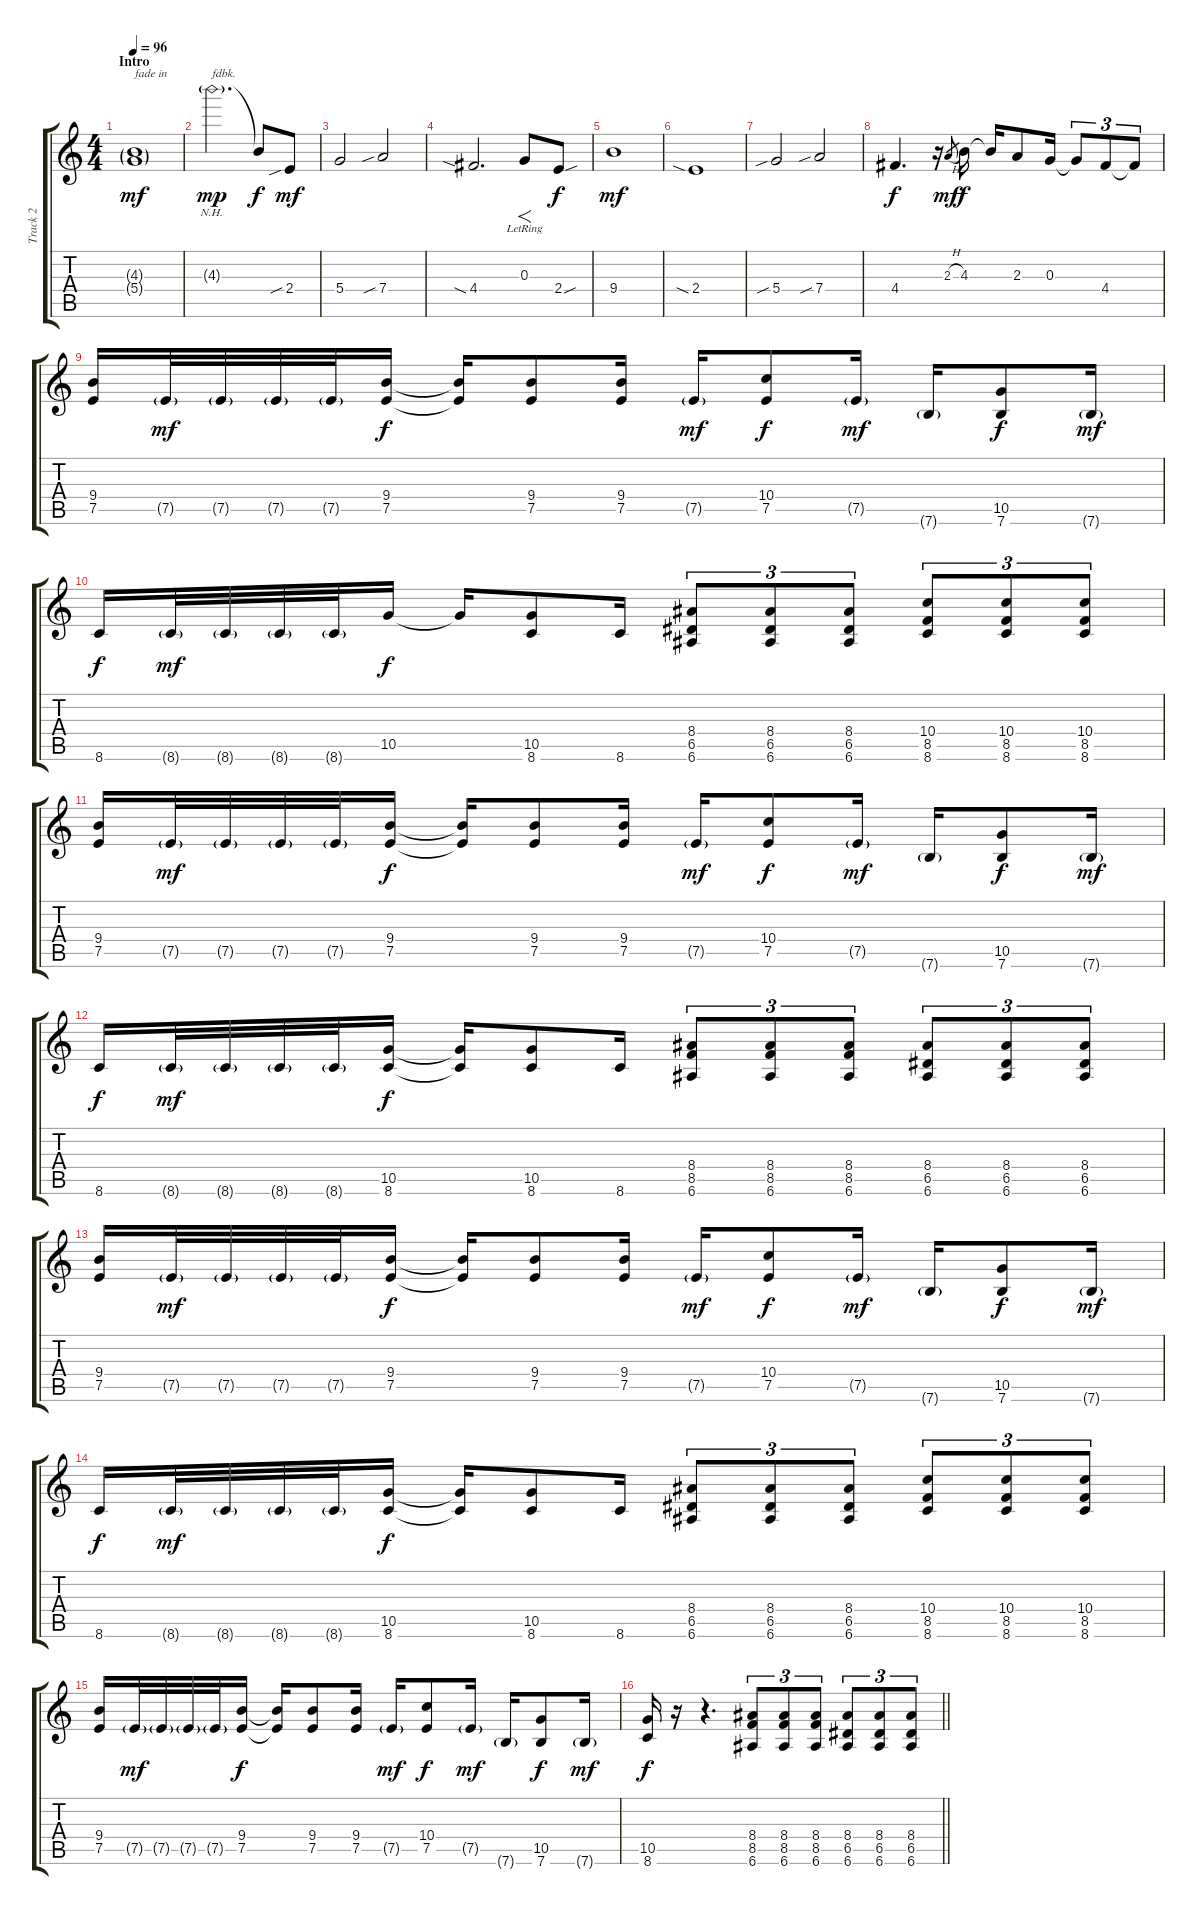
\track ("Track 2" "Track 2") {instrument overdrivenguitar}
\staff {score tabs}
\tuning (E4 B3 G3 D3 A2 E2) {hide}
\ts (4 4)
\section ("" "Intro")
\tempo 96
\clef g2
\ks c
(4.3{g} 5.4{g}).1{txt "fade in" dy mf instrument overdrivenguitar} |
4.3{nh g}.2{d txt "fdbk." dy mp} 4.3{t}.8{dy f} 2.4{sib}.8{dy mf} |
5.4.2 7.4{sib}.2 |
4.4{sia}.2{d} 0.3{lr}.8{f} 2.4{sou}.8{dy f} |
9.4.1{dy mf} |
2.4{sia}.1 |
5.4{sib}.2 7.4{sib}.2 |
4.4.4{d dy f} r.16 2.3{h}.8{gr dy mf} 4.3.16{dy f} 4.3{t}.16 2.3.8 0.3.16 0.3{t}.8{tu (3 2)} 4.4.8{tu (3 2)} 4.4{t}.8{tu (3 2)} |
(9.4 7.5).16 7.5{g}.32{dy mf} 7.5{g}.32 7.5{g}.32 7.5{g}.32 (9.4 7.5).16{dy f} (9.4{t} 7.5{t}).16 (9.4 7.5).8 (9.4 7.5).16 7.5{g}.16{dy mf} (10.4 7.5).8{dy f} 7.5{g}.16{dy mf} 7.6{g}.16 (10.5 7.6).8{dy f} 7.6{g}.16{dy mf} |
8.6.16{dy f} 8.6{g}.32{dy mf} 8.6{g}.32 8.6{g}.32 8.6{g}.32 10.5.16{dy f} 10.5{t}.16 (10.5 8.6).8 8.6.16 (8.4 6.5 6.6).8{tu (3 2)} (8.4 6.5 6.6).8{tu (3 2)} (8.4 6.5 6.6).8{tu (3 2)} (10.4 8.5 8.6).8{tu (3 2)} (10.4 8.5 8.6).8{tu (3 2)} (10.4 8.5 8.6).8{tu (3 2)} |
(9.4 7.5).16 7.5{g}.32{dy mf} 7.5{g}.32 7.5{g}.32 7.5{g}.32 (9.4 7.5).16{dy f} (9.4{t} 7.5{t}).16 (9.4 7.5).8 (9.4 7.5).16 7.5{g}.16{dy mf} (10.4 7.5).8{dy f} 7.5{g}.16{dy mf} 7.6{g}.16 (10.5 7.6).8{dy f} 7.6{g}.16{dy mf} |
8.6.16{dy f} 8.6{g}.32{dy mf} 8.6{g}.32 8.6{g}.32 8.6{g}.32 (10.5 8.6).16{dy f} (10.5{t} 8.6{t}).16 (10.5 8.6).8 8.6.16 (8.4 8.5 6.6).8{tu (3 2)} (8.4 8.5 6.6).8{tu (3 2)} (8.4 8.5 6.6).8{tu (3 2)} (8.4 6.5 6.6).8{tu (3 2)} (8.4 6.5 6.6).8{tu (3 2)} (8.4 6.5 6.6).8{tu (3 2)} |
(9.4 7.5).16 7.5{g}.32{dy mf} 7.5{g}.32 7.5{g}.32 7.5{g}.32 (9.4 7.5).16{dy f} (9.4{t} 7.5{t}).16 (9.4 7.5).8 (9.4 7.5).16 7.5{g}.16{dy mf} (10.4 7.5).8{dy f} 7.5{g}.16{dy mf} 7.6{g}.16 (10.5 7.6).8{dy f} 7.6{g}.16{dy mf} |
8.6.16{dy f} 8.6{g}.32{dy mf} 8.6{g}.32 8.6{g}.32 8.6{g}.32 (10.5 8.6).16{dy f} (10.5{t} 8.6{t}).16 (10.5 8.6).8 8.6.16 (8.4 6.5 6.6).8{tu (3 2)} (8.4 6.5 6.6).8{tu (3 2)} (8.4 6.5 6.6).8{tu (3 2)} (10.4 8.5 8.6).8{tu (3 2)} (10.4 8.5 8.6).8{tu (3 2)} (10.4 8.5 8.6).8{tu (3 2)} |
(9.4 7.5).16 7.5{g}.32{dy mf} 7.5{g}.32 7.5{g}.32 7.5{g}.32 (9.4 7.5).16{dy f} (9.4{t} 7.5{t}).16 (9.4 7.5).8 (9.4 7.5).16 7.5{g}.16{dy mf} (10.4 7.5).8{dy f} 7.5{g}.16{dy mf} 7.6{g}.16 (10.5 7.6).8{dy f} 7.6{g}.16{dy mf} |
\barLineRight lightlight
(10.5 8.6).16{dy f} r.16 r.4{d} (8.4 8.5 6.6).8{tu (3 2)} (8.4 8.5 6.6).8{tu (3 2)} (8.4 8.5 6.6).8{tu (3 2)} (8.4 6.5 6.6).8{tu (3 2)} (8.4 6.5 6.6).8{tu (3 2)} (8.4 6.5 6.6).8{tu (3 2)}
